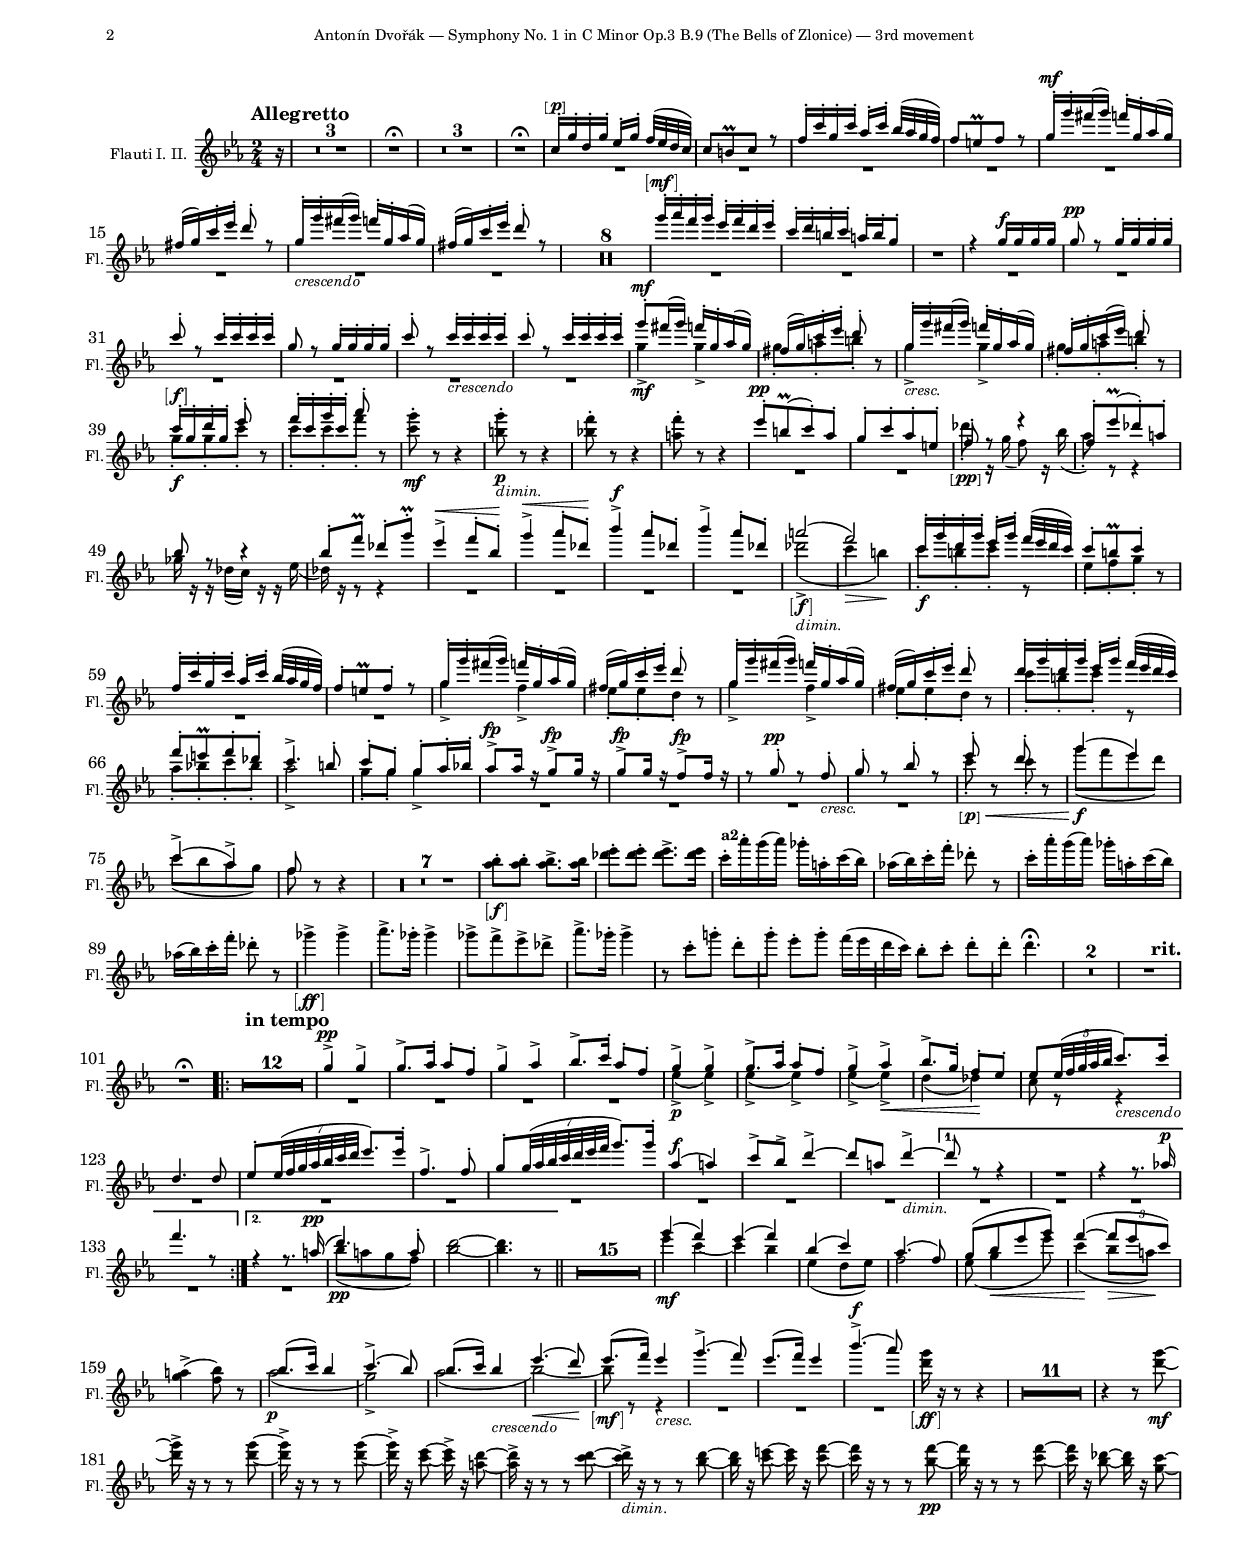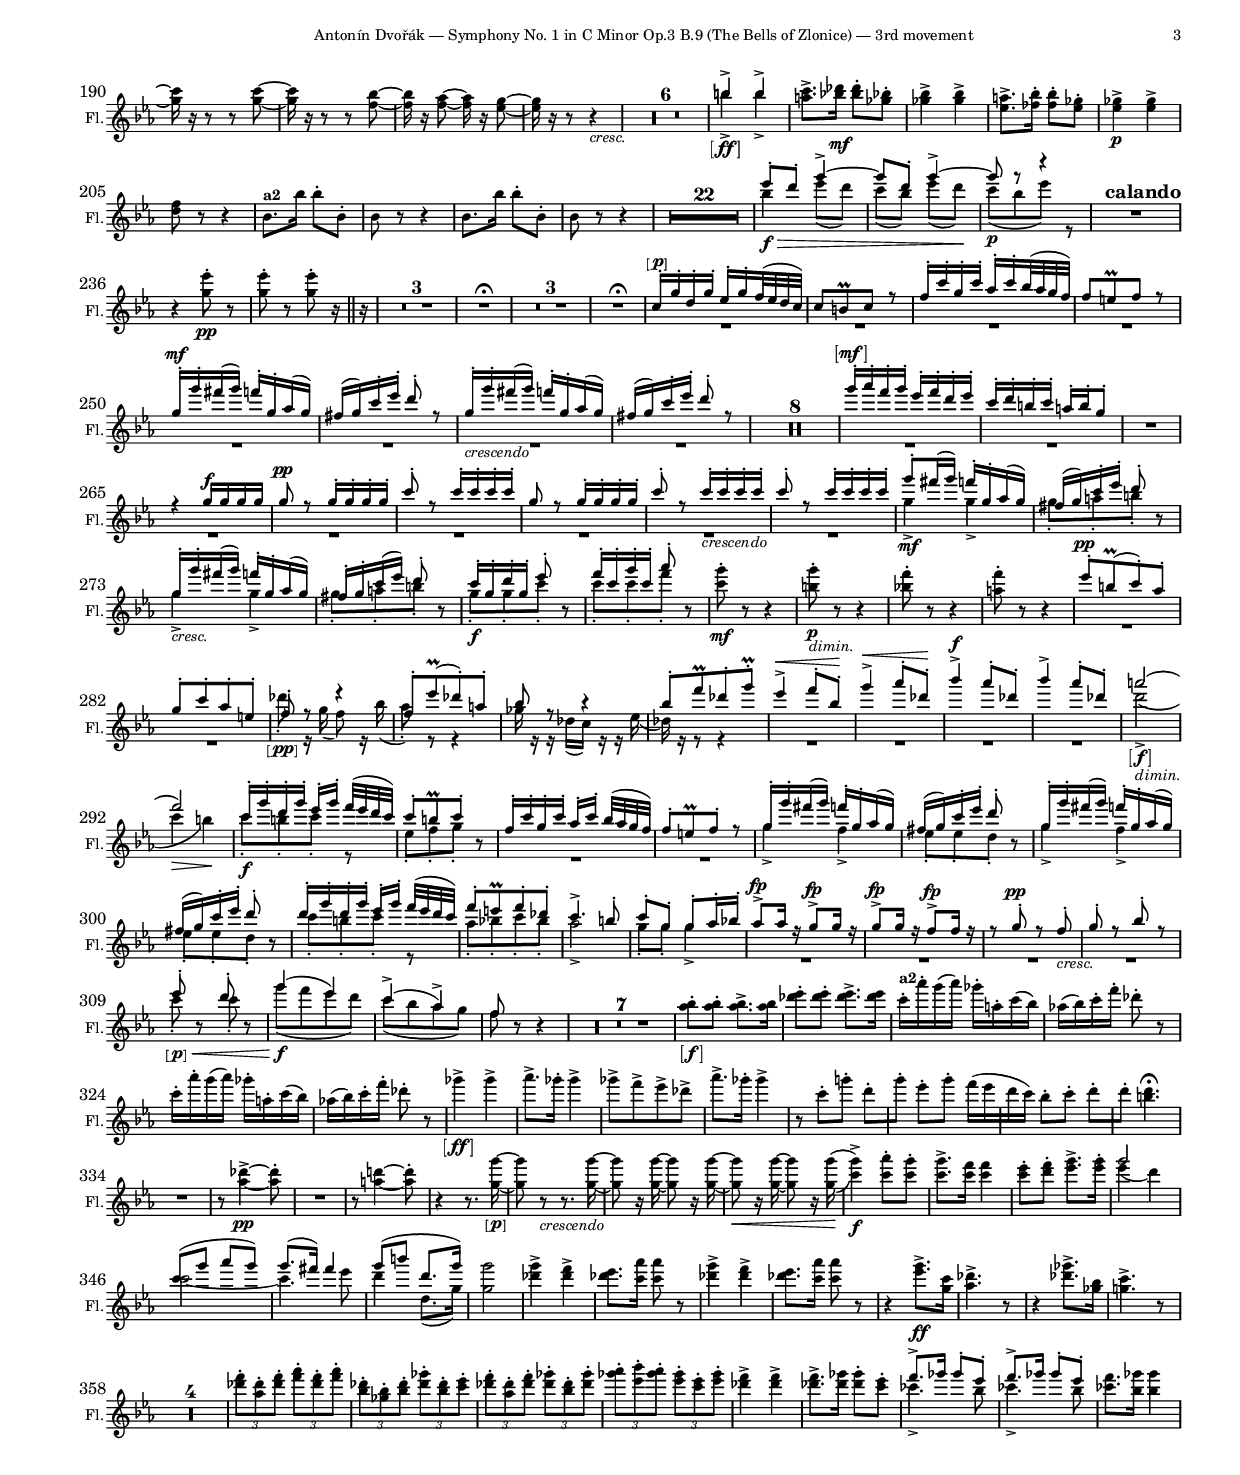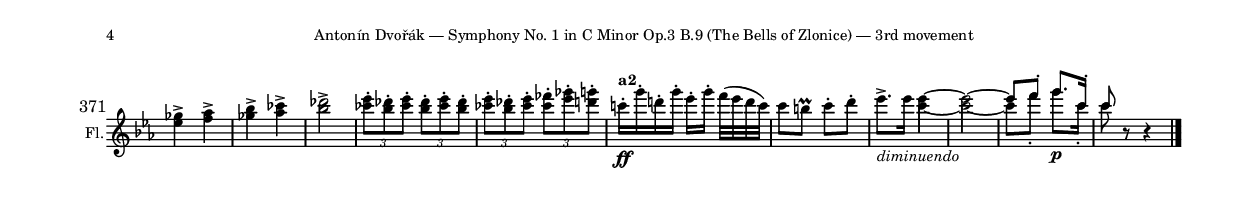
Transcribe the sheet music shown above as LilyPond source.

%###############################################################################
%#                                 H E A D E R                                 #
%###############################################################################
%
%  Composer           : Antonín Dvořák(1841 - 1904)
%  work               : Symphony No. 1 in C Minor Op.3 B.9 (The Bells of
%                       Zlonice)
%  Source             : Souborné vydání díla, series 3, vol.1. Prague SHV,
%                       1961. Plate H 3225. 
%  Type of score      : Score conductor mvt III
%  Typesetter         : Sébastien MANEN
%  date of initiation : Monday 19 August 2024, 16:45
%
%###############################################################################
%#                          I N C L U D E   F I L E S                          #
%###############################################################################
\version "2.24.3"
\include "./00-Common/DvorakSymph1_Header.ily"
%  work        : Symphony No. 1 in C Minor Op.3 B.9 (The Bells of Zlonice)
%  typesetter  : Sébastien MANEN
%  date        : Monday 19 August 2024, 16:45
%###############################################################################
%#                          P A P E R   S E C T I O N                          #
%###############################################################################
\paper {
	ragged-last-bottom = ##t
	ragged-bottom = ##t
	left-margin = 18 \mm
%	indent = 0
%	annotate-spacing = ##t
%	max-systems-per-page = 1
%	first-page-number = 0
%	slashSeparator = \markup {
%		\center-align \hspace #-6
%		\vcenter \combine
%		\beam #3.3 #0.5 #0.54
%		\raise #1.24 \beam #3.3 #0.5 #0.54
%	}
%	system-separator-markup = \slashSeparator
	bookTitleMarkup = \markup {
		\column {
			\vspace #15
			\fill-line {
				\fromproperty #'header:composer
			}
			\vspace #10
			\fill-line {
				\fromproperty #'header:title
			}
			\vspace #10
			\fill-line {
				\fromproperty #'header:subtitle
			}
		}
	}
	oddHeaderMarkup = \markup {
		\unless \on-first-page \fill-line {
			\null
			\center-column {
				\fromproperty #'header:subsubtitle
				\fromproperty #'header:instrument
				\vspace #1
			}
			\fromproperty #'page:page-number-string
		}
	}
	evenHeaderMarkup = \markup {
		\unless \on-first-page \fill-line {
			\fromproperty #'page:page-number-string
			\center-column {
				\fromproperty #'header:subsubtitle
				\fromproperty #'header:instrument
				\vspace #1
			}
			\null
		}
	}
	oddFooterMarkup = \markup {
		\column {
			\fill-line {
				\if \on-page #1 \fromproperty #'header:copyright
			}
		}
	}
}

%  work        : Symphony No. 1 in C Minor Op.3 B.9 (The Bells of Zlonice)
%  typesetter  : Sébastien MANEN
%  date        : Monday 19 August 2024, 16:45
%###############################################################################
%#                 T I M E   A N D   T E M P O   S E C T I O N                 #
%###############################################################################
timeMvtI = {
	\time 2/2
%	\tempo "Maestoso"
}
timeMvtII = {
	\time 2/4
	\set Timing.baseMoment = #(ly:make-moment 1/4)
	\set Timing.beatStructure = 1,1
	\set Timing.beamExceptions = \beamExceptions {
		32[ 32 32 32] 32[ 32 32 32] 32[ 32 32 32] 32[ 32 32 32] |
		8[ 16 16] 8[ 8] |
		16[ 16 16 32 32] 8.[ 32 32] |
		4 32[ 32 32 32 8] |
		8[ 8] 8[ 16. 64]
	}
}
timeMvtIII = {
	\time 2/4
	\set Timing.baseMoment = #(ly:make-moment 1/4)
	\set Timing.beatStructure = 1,1
	\set Timing.beamExceptions = \beamExceptions {
		8[ 8 8 8] |
		16[ 16 16 16] 16[ 16 16 16] |
		\tuplet 3/2 4 {8[ 8 8] 8[ 8 8]}
	}
}
timeMvtIV = {
	\time 2/4
%	\tempo "Allegro animato"
}

%  work        : Symphony No. 1 in C Minor Op.3 B.9 (The Bells of Zlonice)
%  typesetter  : Sébastien MANEN
%  date        : Monday 19 August 2024, 16:45
%###############################################################################
%#                         L A Y O U T   S E C T I O N                         #
%###############################################################################
#(set-global-staff-size 13) % 13
\layout {
	#(layout-set-staff-size 13) % 13
%	\set Score.alternativeNumberingStyle = #'numbers
	\set Score.rehearsalMarkFormatter = #format-mark-alphabet
	\set Staff.soloText = #"I"
	\set Staff.soloIIText = #"II"
	\set Staff.aDueText = #"a2"
	\compressEmptyMeasures
	\context {
		\Score
		\override MetronomeMark.font-size = #2
%		\override RehearsalMark.font-size = #8 % 8
%		\override RehearsalMark.extra-spacing-width = #'(-0.2 . 0.2)
%		\override RehearsalMark.extra-spacing-width = #'(-0.7 . 0.7)
%		\override RehearsalMark.outside-staff-priority = ##f
		\override BarNumber.font-size = #1 % 3
	}
	\context {
		\StaffGroup
		\override SystemStartBracket.collapse-height = #4
	}
	\context {
		\Staff
		\RemoveEmptyStaves
%		\RemoveAllEmptyStaves
		\consists #Measure_counter_engraver
		\override StaffEllipsis.break-visibility = ##(#f #f #f)
	}
	\context {
		\RhythmicStaff
		\RemoveAllEmptyStaves
	}
	\context {
		\Voice
		\override TupletBracket.bracket-visibility = ##f
		\override Hairpin.to-barline = ##f
		\override TupletNumber.avoid-slur = #'ignore
		\override TrillSpanner.bound-details.right.padding = #1  % 1.8
		\override TrillSpanner.bound-details.right.end-on-accidental = ##f
		\override TrillSpanner.bound-details.right.adjust-on-neighbor = ##f
		\override TrillSpanner.to-barline = ##f
		\override Hairpin.height = #0.55
		\override DynamicTextSpanner.font-size = #1
%		\override DynamicText.font-size = #1
%		\override TextScript.font-size = #1
	}
}
layoutHorn = {
	\set Staff.soloText = #"III"
	\set Staff.soloIIText = #"IV"
	\set Staff.aDueText = #"a2"
}
layoutPosaune = {
	\set Staff.soloText = #"III"
	\set Staff.soloIIText = #"Tuba"
	\set Staff.aDueText = #"a2"
}

%  work        : Symphony No. 1 in C Minor Op.3 B.9 (The Bells of Zlonice)
%  typesetter  : Sébastien MANEN
%  date        : Monday 19 August 2024, 16:45
%###############################################################################
%#                     S T A F F   N A M E   :   M V T   I                     #
%###############################################################################
nameStaffIMvtI = {
	\set Staff.instrumentName = "Flauti I. II."
	\set Staff.shortInstrumentName = "Fl."
	\set Staff.midiInstrument = #""
}
nameStaffIIMvtI = {
	\set Staff.instrumentName = "Oboi I. II."
	\set Staff.shortInstrumentName = "Ob."
	\set Staff.midiInstrument = #""
}
nameStaffIIIMvtI = {
	\set Staff.instrumentName = "Corno Inglese"
	\set Staff.shortInstrumentName = "Cor. Ing."
	\set Staff.midiInstrument = #""
}
nameStaffIVMvtI = {
	\set Staff.instrumentName = \markup {
		\center-column {
			\lower #1 "Clarinetti" "I. II. In B"
		}
	}
	\set Staff.shortInstrumentName = "Cl. in B"
	\set Staff.midiInstrument = #""
}
nameStaffVMvtI = {
	\set Staff.instrumentName = "FagottI I. II."
	\set Staff.shortInstrumentName = "Fag."
	\set Staff.midiInstrument = #""
}
nameStaffVIMvtI = {
	\set Staff.instrumentName = "I. II. In F"
	\set Staff.shortInstrumentName = \markup {
		\line {
			\hspace #5 \lower #1.5 "in F"
			\center-column {
				"I." "II."
			}
		}
	}
	\set Staff.midiInstrument = #""
}
nameStaffVIIMvtI = {
	\set Staff.instrumentName = "III. IV. in Es"
	\set Staff.shortInstrumentName = \markup {
		\line {
			\hspace #5 \lower #1.5 "in Es"
			\center-column {
				"III" "IV"
			}
		}
	}
	\set Staff.midiInstrument = #""
}
nameStaffVIIIMvtI = {
	\set Staff.instrumentName = \markup {
		\center-column {
			\lower #1 "Trombe" "I. II. In Es"
		}
	}
	\set Staff.shortInstrumentName = "Tr. in Es"
	\set Staff.midiInstrument = #""
}
nameStaffIXMvtI = {
	\set Staff.instrumentName = \markup {
		\center-column {
			\lower #1 "I." "II."
		}
	}
	\set Staff.shortInstrumentName = \markup {
		\center-column {
			\lower #1 "I." "II."
		}
	}
	\set Staff.midiInstrument = #""
}
nameStaffXMvtI = {
	\set Staff.instrumentName = "III."
	\set Staff.shortInstrumentName = "III."
	\set Staff.midiInstrument = #""
}
nameStaffXIMvtI = {
	\set Staff.instrumentName = \markup {
		\center-column {
			\lower #1 "Timpani" "in C G Es"
		}
	}
	\set Staff.shortInstrumentName = "Timp."
	\set Staff.midiInstrument = #""
}
nameStaffXIIMvtI = {
	\set Staff.instrumentName = "I."
	\set Staff.shortInstrumentName = "I."
	\set Staff.midiInstrument = #""
}
nameStaffXIIIMvtI = {
	\set Staff.instrumentName = "II."
	\set Staff.shortInstrumentName = "II."
	\set Staff.midiInstrument = #""
}
nameStaffXIVMvtI = {
	\set Staff.instrumentName = "Viola"
	\set Staff.shortInstrumentName = "Vla."
	\set Staff.midiInstrument = #""
}
nameStaffXVMvtI = {
	\set Staff.instrumentName = "Violoncelli"
	\set Staff.shortInstrumentName = "Vlc."
	\set Staff.midiInstrument = #""
}
nameStaffXVIMvtI = {
	\set Staff.instrumentName = "Contrabassi"
	\set Staff.shortInstrumentName = "Cb."
	\set Staff.midiInstrument = #""
}
%###############################################################################
%#                    S T A F F   N A M E   :   M V T   I I                    #
%###############################################################################
nameStaffIMvtII = {
	\set Staff.instrumentName = "Flauti I. II."
	\set Staff.shortInstrumentName = "Fl."
	\set Staff.midiInstrument = #""
}
nameStaffIIMvtII = {
	\set Staff.instrumentName = "Oboi I. II."
	\set Staff.shortInstrumentName = "Ob."
	\set Staff.midiInstrument = #""
}
nameStaffIIIMvtII = {
	\set Staff.instrumentName = \markup {
		\center-column {
			\lower #1 "Clarinetti" "I. II. In B"
		}
	}
	\set Staff.shortInstrumentName = "Cl. in B"
	\set Staff.midiInstrument = #""
}
nameStaffIVMvtII = {
	\set Staff.instrumentName = "FagottI I. II."
	\set Staff.shortInstrumentName = "Fag."
	\set Staff.midiInstrument = #""
}
nameStaffVMvtII = {
	\set Staff.instrumentName = "Corni I. II. in Es"
	\set Staff.shortInstrumentName = \markup {
		\line {
			\hspace #5 \lower #1.5 "in Es"
			\center-column {
				"I." "II."
			}
		}
	}
	\set Staff.midiInstrument = #""
}
nameStaffVIMvtII = {
	\set Staff.instrumentName = \markup {
		\center-column {
			\lower #1 "Trombe" "I. II. In Es"
		}
	}
	\set Staff.shortInstrumentName = "Tr. In Es"
	\set Staff.midiInstrument = #""
}
nameStaffVIIMvtII = {
	\set Staff.instrumentName = \markup {
		\center-column {
			\lower #1 "Timpani" "in Es C G"
		}
	}
	\set Staff.shortInstrumentName = "Timp."
	\set Staff.midiInstrument = #""
}
nameStaffVIIIMvtII = {
	\set Staff.instrumentName = "I."
	\set Staff.shortInstrumentName = "I."
	\set Staff.midiInstrument = #""
}
nameStaffIXMvtII = {
	\set Staff.instrumentName = "II."
	\set Staff.shortInstrumentName = "II."
	\set Staff.midiInstrument = #""
}
nameStaffXMvtII = {
	\set Staff.instrumentName = "Viola"
	\set Staff.shortInstrumentName = "Vla."
	\set Staff.midiInstrument = #""
}
nameStaffXIMvtII = {
	\set Staff.instrumentName = "Violoncelli"
	\set Staff.shortInstrumentName = "Vlc."
	\set Staff.midiInstrument = #""
}
nameStaffXIIMvtII = {
	\set Staff.instrumentName = "Contrabassi"
	\set Staff.shortInstrumentName = "Cb."
	\set Staff.midiInstrument = #""
}
%###############################################################################
%#                   S T A F F   N A M E   :   M V T   I I I                   #
%###############################################################################
nameStaffIMvtIII = {
	\set Staff.instrumentName = "Flauti I. II."
	\set Staff.shortInstrumentName = "Fl."
	\set Staff.midiInstrument = #""
}
nameStaffIIMvtIII = {
	\set Staff.instrumentName = "Oboi I. II."
	\set Staff.shortInstrumentName = "Ob."
	\set Staff.midiInstrument = #""
}
nameStaffIIIMvtIII = {
	\set Staff.instrumentName = \markup {
		\center-column {
			\lower #1 "Clarinetti" "I. II. In B"
		}
	}
	\set Staff.shortInstrumentName = "Cl. in B"
	\set Staff.midiInstrument = #""
}
nameStaffIVMvtIII = {
	\set Staff.instrumentName = "FagottI I. II."
	\set Staff.shortInstrumentName = "Fag."
	\set Staff.midiInstrument = #""
}
nameStaffVMvtIII = {
	\set Staff.instrumentName = "Corni I. II. in Es"
	\set Staff.shortInstrumentName = \markup {
		\line {
			\hspace #5 \lower #1.5 "in Es"
			\center-column {
				"I." "II."
			}
		}
	}
	\set Staff.midiInstrument = #""
}
nameStaffVIMvtIII = {
	\set Staff.instrumentName = \markup {
		\center-column {
			\lower #1 "Trombe" "I. II. In Es"
		}
	}
	\set Staff.shortInstrumentName = "Tr. In Es"
	\set Staff.midiInstrument = #""
}
nameStaffVIIMvtIII = {
	\set Staff.instrumentName = \markup {
		\center-column {
			\lower #1 "I." "II."
		}
	}
	\set Staff.shortInstrumentName = \markup {
		\center-column {
			\lower #1 "I." "II."
		}
	}
	\set Staff.midiInstrument = #""
}
nameStaffVIIIMvtIII = {
	\set Staff.instrumentName = "III."
	\set Staff.shortInstrumentName = "III."
	\set Staff.midiInstrument = #""
}
nameStaffIXMvtIII = {
	\set Staff.instrumentName = \markup {
		\center-column {
			\lower #1 "Timpani" "in G B C"
		}
	}
	\set Staff.shortInstrumentName = "Timp."
	\set Staff.midiInstrument = #""
}
nameStaffXMvtIII = {
	\set Staff.instrumentName = "I."
	\set Staff.shortInstrumentName = "I."
	\set Staff.midiInstrument = #""
}
nameStaffXIMvtIII = {
	\set Staff.instrumentName = "II."
	\set Staff.shortInstrumentName = "II."
	\set Staff.midiInstrument = #""
}
nameStaffXIIMvtIII = {
	\set Staff.instrumentName = "Viola"
	\set Staff.shortInstrumentName = "Vla."
	\set Staff.midiInstrument = #""
}
nameStaffXIIIMvtIII = {
	\set Staff.instrumentName = "Violoncelli"
	\set Staff.shortInstrumentName = "Vlc."
	\set Staff.midiInstrument = #""
}
nameStaffXIVMvtIII = {
	\set Staff.instrumentName = "Contrabassi"
	\set Staff.shortInstrumentName = "Cb."
	\set Staff.midiInstrument = #""
}
%###############################################################################
%#                    S T A F F   N A M E   :   M V T   I V                    #
%###############################################################################
nameStaffIMvtIV = {
	\set Staff.instrumentName = "Piccolo"
	\set Staff.shortInstrumentName = "Picc."
	\set Staff.midiInstrument = #""
}
nameStaffIIMvtIV = {
	\set Staff.instrumentName = \markup {
		\center-column {
			\lower #1 "I." "II."
		}
	}
	\set Staff.shortInstrumentName = "Fl."
	\set Staff.midiInstrument = #""
}
nameStaffIIIMvtIV = {
	\set Staff.instrumentName = "Oboi I. II."
	\set Staff.shortInstrumentName = "Ob."
	\set Staff.midiInstrument = #""
}
nameStaffIVMvtIV = {
	\set Staff.instrumentName = \markup {
		\center-column {
			\lower #1 "Clarinetti" "I. II. In B"
		}
	}
	\set Staff.shortInstrumentName = "Cl. in B"
	\set Staff.midiInstrument = #""
}
nameStaffVMvtIV = {
	\set Staff.instrumentName = "FagottI I. II."
	\set Staff.shortInstrumentName = "Fag."
	\set Staff.midiInstrument = #""
}
nameStaffVIMvtIV = {
	\set Staff.instrumentName = "Corni I. II. in C"
	\set Staff.shortInstrumentName = \markup {
		\line {
			\hspace #5 \lower #1.5 "in C"
			\center-column {
				"I." "II."
			}
		}
	}
	\set Staff.midiInstrument = #""
}
nameStaffVIIMvtIV = {
	\set Staff.instrumentName = \markup {
		\center-column {
			\lower #1 "Trombe" "I. II. In C"
		}
	}
	\set Staff.shortInstrumentName = "Tr. In C"
	\set Staff.midiInstrument = #""
}
nameStaffVIIIMvtIV = {
	\set Staff.instrumentName = \markup {
		\center-column {
			\lower #1 "I." "II."
		}
	}
	\set Staff.shortInstrumentName = \markup {
		\center-column {
			\lower #1 "I." "II."
		}
	}
	\set Staff.midiInstrument = #""
}
nameStaffIXMvtIV = {
	\set Staff.instrumentName = "III."
	\set Staff.shortInstrumentName = "III."
	\set Staff.midiInstrument = #""
}
nameStaffXMvtIV = {
	\set Staff.instrumentName = \markup {
		\center-column {
			\lower #1 "Timpani" "in C H G"
		}
	}
	\set Staff.shortInstrumentName = "Timp."
	\set Staff.midiInstrument = #""
}
nameStaffXIMvtIV = {
	\set Staff.instrumentName = "I."
	\set Staff.shortInstrumentName = "I."
	\set Staff.midiInstrument = #""
}
nameStaffXIIMvtIV = {
	\set Staff.instrumentName = "II."
	\set Staff.shortInstrumentName = "II."
	\set Staff.midiInstrument = #""
}
nameStaffXIIIMvtIV = {
	\set Staff.instrumentName = "Viola"
	\set Staff.shortInstrumentName = "Vla."
	\set Staff.midiInstrument = #""
}
nameStaffXIVMvtIV = {
	\set Staff.instrumentName = "Violoncelli"
	\set Staff.shortInstrumentName = "Vlc."
	\set Staff.midiInstrument = #""
}
nameStaffXVMvtIV = {
	\set Staff.instrumentName = "Contrabassi"
	\set Staff.shortInstrumentName = "Cb."
	\set Staff.midiInstrument = #""
}

%  work        : Symphony No. 1 in C Minor Op.3 B.9 (The Bells of Zlonice)
%  typesetter  : Sébastien MANEN
%  date        : Monday 19 August 2024, 16:45
%###############################################################################
%#               G R A N D   S T A F F   N A M E   :   M V T   I               #
%###############################################################################
nameGrandStaffIMvtI = {
	\set Staff.instrumentName = "Corni"
	\set Staff.shortInstrumentName = "Cor."
	\set Staff.midiInstrument = #""
}
nameGrandStaffIIMvtI = {
	\set Staff.instrumentName = "Tromboni"
	\set Staff.shortInstrumentName = "Tb."
	\set Staff.midiInstrument = #""
}
nameGrandStaffIIIMvtI = {
	\set Staff.instrumentName = "Violini"
	\set Staff.shortInstrumentName = "Vln."
	\set Staff.midiInstrument = #""
}
%###############################################################################
%#              G R A N D   S T A F F   N A M E   :   M V T   I I              #
%###############################################################################
nameGrandStaffIMvtII = {
	\set Staff.instrumentName = "Violini"
	\set Staff.shortInstrumentName = "Vln."
	\set Staff.midiInstrument = #""
}
%###############################################################################
%#             G R A N D   S T A F F   N A M E   :   M V T   I I I             #
%###############################################################################
nameGrandStaffIMvtIII = {
	\set Staff.instrumentName = "Tromboni"
	\set Staff.shortInstrumentName = "Tb."
	\set Staff.midiInstrument = #""
}
nameGrandStaffIIMvtIII = {
	\set Staff.instrumentName = "Violini"
	\set Staff.shortInstrumentName = "Vln."
	\set Staff.midiInstrument = #""
}
%###############################################################################
%#              G R A N D   S T A F F   N A M E   :   M V T   I V              #
%###############################################################################
nameGrandStaffIMvtIV = {
	\set Staff.instrumentName = "Tromboni"
	\set Staff.shortInstrumentName = "Tb."
	\set Staff.midiInstrument = #""
}
nameGrandStaffIIMvtIV = {
	\set Staff.instrumentName = "Violini"
	\set Staff.shortInstrumentName = "Vln."
	\set Staff.midiInstrument = #""
}

%  work        : Symphony No. 1 in C Minor Op.3 B.9 (The Bells of Zlonice)
%  typesetter  : Sébastien MANEN
%  date        : Monday 19 August 2024, 16:45
%###############################################################################
%#                       T E M P I   C O N D U C T O R S                       #
%###############################################################################
tempiMvtI = {
	\tempo "Maestoso"
	s1*8
	% bar 9
	\tempo "Allegro"
	s2.*242
	% bar 251
	\tempo "tranquillo"
	s2.*129 s2
	% bar 380.66
	\tempo "ritard."
	s4 s2.
	% bar 382
	\tempo "a tempo"
}
tempiMvtII = {
	\tempo "Adagio di molto"
	s2*158
	\tempo "stringendo"
}
tempiMvtIII = {
	\tempo "Allegretto"
	s16*1 s2*98 s4
	% bar 100.5
	\tempo "rit."
	s4 s2
	% bar 102
	\tempo "in tempo"
	s2*133
	% bar 235
	\tempo "calando"
}
tempiMvtIV = {
	\tempo "Allegro animato"
}
%###############################################################################
%#                            T E M P I   P A R T S                            #
%###############################################################################
tempiPartMvtI = {
	\tempo "Maestoso"
}
tempiPartMvtII = {
	\tempo "Adagio di molto"
}
tempiPartMvtIII = {
	\tempo "Allegretto"
}
tempiPartMvtIV = {
	\tempo "Allegro animato"
}

%  work        : Symphony No. 1 in C Minor Op.3 B.9 (The Bells of Zlonice)
%  typesetter  : Sébastien MANEN
%  date        : Monday 19 August 2024, 16:45
%###############################################################################
%#                      S H O R T C U T S   S E C T I O N                      #
%###############################################################################
pococrescendo = \markup {\italic {poco crescendo}}
crescmarkup = \markup {\italic {cresc.}}
legato = \markup {\italic {legato}}
crescendo = \markup {\italic {crescendo}}
diminuendo = \markup {\italic {diminuendo}}
pocoapococrescendo = \markup {\italic {poco a poco crescendo}}
dimmarkup = \markup {\italic {dim.}}
dimin = \markup {\italic {dimin.}}
dolce = \markup {\italic {dolce}}
marcato = \markup {\italic {marcato}}
fdiminuendo = \markup {\dynamic f \italic {diminuendo}}
ppsempre = \markup {\dynamic pp \italic {sempre}}
staccato = \markup {\italic {staccato}}
stacc = \markup {\italic {stacc.}}
aII = \markup {\bold a2}
fzcresc = \markup {\dynamic fz \italic {cresc.}}
energico = \markup {\italic {energico}}
semprepp = \markup {\italic {sempre} \dynamic pp}
soli = \markup {Soli}
pcresc = \markup {\dynamic p \italic {cresc.}}
flegato = \markup {\dynamic f \italic {legato}}
solo = \markup {Solo}
pocoapococrescendo = \markup {\italic {"poco a poco crescendo"}}
ppdolce = \markup {\dynamic pp \italic {dolce}}
fmarcato = \markup {\dynamic f \italic {marcato}}
pdolce = \markup {\dynamic p \italic {dolce}}
pizz = \markup {\italic {pizz.}}
arco = \markup {\italic {arco}}
spiccato = \markup {\italic {spiccato}}
sulg = \markup {sul G}
ppstacc = \markup {\dynamic pp \italic {stacc.}}
pdim = \markup {\dynamic p \italic {dim.}}
pocoapococresc = \markup {\italic {poco a poco cresc.}}
div = \markup {div.}
marc = \markup {\italic {marc.}}
sempre = \markup {\italic {sempre}}
flegatosempre = \markup {\dynamic f \italic {legato sempre}}
pococresc = \markup {\italic {poco cresc.}}
sole = \markup {Sole}
sulg = \markup {sul G}
velmijemnedelicatissimo = \markup {\italic {velmi jemně [delicatissimo]}}
espressivo = \markup {\italic {espressivo}}
divisi = \markup {divisi}
pizzsempre = \markup {\italic {pizz. sempre}}
ppcresc = \markup {\dynamic pp \italic {cresc.}}


plegato = #(make-dynamic-script (markup #:dynamic "p" #:normal-text #:italic "legato"))
ppcrescendo = #(make-dynamic-script (markup #:dynamic "pp" #:normal-text #:italic "crescendo"))

inc = \markup {in C}
ines = \markup {[in Es]}

brack = #(define-event-function 
	(dyn) (ly:event?)
	(make-dynamic-script
	#{ 
		\markup {
			\bracket \with-true-dimensions #(ly:music-property dyn 'text)
		}
	#}
	)
)
omitBeam = \once \omit Beam

#(define-markup-command (bracketMarkup layout props text) (markup?)
	(interpret-markup layout props
		#{
			\markup \concat { 
				\italic "[" #text \italic "]"
			}
		#}
	)
)
brackM = -\markup \bracketMarkup \etc

noteShift = #(define-music-function
	(shift)
	(number?)
	#{
		\once \override NoteColumn.force-hshift = #shift
	#}
)

dotsPosition = \once \override Dots.staff-position = \etc

mmrPos = #(define-music-function
	(position)
	(number?)
	#{
		\once \override MultiMeasureRest.staff-position = #(- position 2)
	#}
)

omitFlag = \once \omit Flag

beamOffset = #(define-music-function
	(position)
	(pair?)
	#{
		\once \offset positions #position Beam
	#}
)

omitDots = \once \omit Dots

setBarNumber = \set Score.currentBarNumber = \etc

%aIIXoffset = #(define-music-function
%	(offset)
%	(number?)
%	#{
%		\once \override CombineTextScript.X-offset = #offset
%	#}
%)

%aIIOmit = \once \omit Voice.CombineTextScript

%aIIExtraOffset = #(define-music-function
%	(extraoffset)
%	(pair?)
%	#{
%		\once \override CombineTextScript.extra-offset = #extraoffset
%	#}
%)

%arpeggioPadding = #(define-music-function
%	(padding)
%	(number?)
%	#{
%		\once \override Voice.Arpeggio.padding = #padding
%	#}
%)

%beamGap = #(define-music-function
%	(gap)
%	(number?)
%	#{
%		\once \override Beam.auto-knee-gap = #gap
%	#}
%)


%beamLeftTwoRightOne = {
%	\set stemLeftBeamCount = #2
%	\set stemRightBeamCount = #1
%}

%beamLeftOneRightTwo = {
%	\set stemLeftBeamCount = #1
%	\set stemRightBeamCount = #2
%}

%setBeamTriple = { 
%	\set subdivideBeams = ##t
%	\set baseMoment = #(ly:make-moment 1/8)
%	\set beatStructure = 2,2,2
%}

%crescText = #(define-music-function
%	(cresctext)
%	(markup?)
%	#{
%		\once \set crescendoText = \markup {\italic { #cresctext } }
%		\once \set crescendoSpanner = #'text
%	#}
%)
%dimText = #(define-music-function
%	(cresctext)
%	(markup?)
%	#{
%		\once \set decrescendoText = \markup {\italic { #cresctext } }
%		\once \set decrescendoSpanner = #'text
%	#}
%)


%dynSpanYoffset = #(define-music-function
%	(offset)
%	(number?)
%	#{
%		\once \override DynamicTextSpanner.bound-details.right.Y = #offset
%	#}
%)

%dynEO = #(define-music-function
%	(offset)
%	(pair?)
%	#{
%		\once \override DynamicText.extra-offset = #offset
%		\once \override DynamicText.whiteout = ##t
%		\once \override DynamicText.whiteout-style = #'outline
%	#}
%)

%hairpinShorten = #(define-music-function
%	(shortLength)
%	(pair?)
%	#{
%		\once \override Hairpin.shorten-pair = #shortLength
%	#}
%)

%hairpinEO = #(define-music-function
%	(offset)
%	(pair?)
%	#{
%		\once \override Hairpin.extra-offset = #offset
%		\once \override Hairpin.whiteout = ##t
%		\once \override Hairpin.whiteout-style = #'outline
%	#}
%)

%InCueContext = {
%	\override Beam.beam-thickness = #0.30 % 0.30
%	\override StemTremolo.beam-thickness = #0.35 % 0.30
%	\override Beam.length-fraction = #0.67 % 0.8
%	\override Stem.length-fraction = #0.8 % 0.8
%%	\override Stem.length = #7
%%	\override Beam.length = #7
%	\set fontSize = #-3 %-3
%}

%OutCueContext = {
%	\revert Beam.beam-thickness
%	\revert StemTremolo.beam-thickness
%	\revert Beam.length-fraction
%	\revert Stem.length-fraction
%%	\override Stem.length = #7
%%	\override Beam.length = #7
%	\unset fontSize
%}

%markEO = #(define-music-function
%	(offset)
%	(pair?)
%	#{
%		\once \override TextScript.layer = #3
%		\once \override TextScript.extra-offset = #offset
%		\once \override TextScript.whiteout = ##t
%		\once \override TextScript.whiteout-style = #'outline
%	#}
%)

%markWhiteout = {
%	\once \override Score.RehearsalMark.layer = #3
%	\once \override Score.RehearsalMark.whiteout = #0.75
%	\once \override Score.RehearsalMark.whiteout-style = #'outline
%}

%mmrnDown = {
%	\once \override MultiMeasureRestNumber.direction = #-1 
%}

%mmrLength = #(define-music-function
%	(length)
%	(number?)
%	#{
%		\once \override MultiMeasureRest.space-increment = #length
%	#}
%)

%mmrMinLength = #(define-music-function
%	(length)
%	(number?)
%	#{
%		\once \override MultiMeasureRest.minimum-length = #length
%	#}
%)

%mmrCondens = \once \override MultiMeasureRest.springs-and-rods = #ly:spanner::set-spacing-rods 

%omitMMRN = \omit MultiMeasureRestNumber


%mmrEO = #(define-music-function
%	(offset)
%	(pair?)
%	#{
%		\once \override MultiMeasureRest.extra-offset = #offset
%	#}
%)


%markXoffset = #(define-music-function
%	(offset)
%	(number?)
%	#{
%		\once \override Score.RehearsalMark.self-alignment-X = #(- offset)
%	#}
%)

%markYoffset = #(define-music-function
%	(offset)
%	(number?)
%	#{
%		\once \override Score.RehearsalMark.Y-offset = #offset
%	#}
%)

%no = {
%	\undo \omit MultiMeasureRestNumber
%}


%ni = {
%	\omit MultiMeasureRestNumber
%}

%ottavaShorten = #(define-music-function
%	(value)
%	(pair?)
%	#{
%		\once \override Staff.OttavaBracket.shorten-pair = #value
%	#}
%)

%setSextolet = {
%	\set subdivideBeams = ##t
%	\set baseMoment = #(ly:make-moment 1/8)
%	\set beatStructure = 2,2,2,2
%	\override TupletNumber.Y-offset = #-3
%	\override TupletNumber.avoid-slur = #'ignore
%}
%unsetSextolet = {
%	\set subdivideBeams = ##f
%	\revert TupletNumber.Y-offset
%	\revert TupletNumber.avoid-slur
%}


%stemOffset = #(define-music-function
%	(offset)
%	(number?)
%	#{
%		\once \offset length #offset Stem
%	#}
%)

%textInSlur = {
%	%\once \override TextScript.outside-staff-priority = 0
%	\once \override TextScript.slur-padding = #0
%	\once \override TextScript.avoid-slur = #'around
%}

%textOsp = #(define-music-function
%	(prio)
%	(number?)
%	#{
%		\once \override TextScript.outside-staff-priority = #prio
%	#}
%)

%tempoDown = \once \override Score.MetronomeMark.direction = #-1 

%tempoXoffset = #(define-music-function
%	(offset)
%	(number?)
%	#{
%		\once \override Score.MetronomeMark.X-offset = #offset
%	#}
%)

%tempoExtraOffset = #(define-music-function
%	(offset)
%	(pair?)
%	#{
%		\once \override Score.MetronomeMark.extra-offset = #offset
%	#}
%)
%tempoEO = #(define-music-function
%	(offset)
%	(pair?)
%	#{
%		\once \override Score.MetronomeMark.extra-offset = #offset
%	#}
%)


%tupletOffset = #(define-music-function
%	(offset)
%	(number?)
%	#{
%		\once \override TupletNumber.Y-offset = #offset 
%	#}
%)

%tupletExtraOffset = #(define-music-function
%	(offset)
%	(pair?)
%	#{
%		\once \override TupletNumber.extra-offset = #offset 
%	#}
%)

%tupletAvoidSlur = \once \override TupletNumber.avoid-slur = #'ignore

%omitTupletNumber = \once \omit Voice.TupletNumber


%tremoloPosition = #(define-music-function
%	(position)
%	(number?)
%	#{
%		\once \override StemTremolo.Y-offset = #position
%	#}
%)

%trillSpanPadding = #(define-music-function
%	(padding)
%	(number?)
%	#{
%		\once \override TrillSpanner.bound-details.right.padding = #padding
%	#}
%)

%trillSpanCustom = #(define-music-function
%	(length markup)
%	(number? markup?)
%	% function to create a trill spanner with :
%	%	- specified length
%	%	- specified markup
%	#{
%		\once \override TrillSpanner.minimum-length = #length
%		\once \override TrillSpanner.springs-and-rods = #ly:spanner::set-spacing-rods
%		\once \override Score.TrillSpanner.bound-details.left.text = #markup
%	#}
%)

%trillSpanPadding = #(define-music-function
%	(padding)
%	(number?)
%	% function to create a trill spanner with :
%	%	- specified padding to avoid overlap
%	#{
%		\once \override TrillSpanner.bound-details.right.padding = #padding
%	#}
%)


%naturaltrill = \once \override TrillSpanner.bound-details.left.text = \markup {
%	\concat { 
%		\musicglyph #"scripts.trill" \translate #'(0.5 . 1.05) \tiny \natural 
%	}
%}
%flattrill = \once \override TrillSpanner.bound-details.left.text = \markup {
%	\concat { 
%		\musicglyph #"scripts.trill" \translate #'(0.6 . 0.52) \tiny \flat 
%	}
%}
%sharptrill = \once \override TrillSpanner.bound-details.left.text = \markup {
%	\concat { 
%		\musicglyph #"scripts.trill" \translate #'(0.5 . 1.05) \tiny \sharp  
%	}
%}

%trillflat = \markup { 
%	\general-align #X #CENTER 
%	\concat { 
%		\hspace #2.4 \musicglyph #"scripts.trill" 
%		\translate #'(0.5 . 0.49) \tiny \flat 
%	}
%}



%voltaShorten = #(define-music-function
%	(shortLength)
%	(pair?)
%	#{
%		\once \override Score.VoltaBracket.shorten-pair = #shortLength
%	#}
%)

%whiteoutRehearsalMark = {
%	\override Score.StaffSymbol.layer = #4
%	\override Score.RehearsalMark.layer = #3
%	\once \override Score.RehearsalMark.whiteout = ##t
%	%\once \override Score.RehearsalMark.whiteout-style = #'outline
%}


%whiteoutMarkup = {
%	\once \override Hairpin.layer = #4
%	\once \override TextScript.layer = #3
%	\once \override TextScript.whiteout = ##t
%	\once \override TextScript.whiteout-style = #'outline
%}

%whiteoutDynamic = {
%	\once \override DynamicText.whiteout = ##t
%	\once \override DynamicText.whiteout-style = #'outline
%}

%whiteoutMetronomeMark = {
%	\once \override Score.MetronomeMark.whiteout = ##t
%	\once \override Score.MetronomeMark.whiteout-style = #'outline
%}


%  work        : Symphony No. 1 in C Minor Op.3 B.9 (The Bells of Zlonice)
%  typesetter  : Sébastien MANEN
%  date        : Monday 19 August 2024, 16:45
%###############################################################################
%#                 C O N D U C T O R   S C O R E   F O R M A T                 #
%###############################################################################
formatConductorMvtIII = {
	\override Score.NonMusicalPaperColumn.line-break-permission = ##f
	\override Score.NonMusicalPaperColumn.page-break-permission = ##f
}

%  work        : Symphony No. 1 in C Minor Op.3 B.9 (The Bells of Zlonice)
%  typesetter  : Sébastien MANEN
%  date        : Monday 19 August 2024, 16:45
%###############################################################################
%#                          M U S I C   S E C T I O N                          #
%###############################################################################
musicFlautoIMvtIII = \relative c {
	\clef treble
	\key c \minor
%	\transposition a
% Bars 1 to 5
	\partial 16 r16 \setBarNumber #2
	R2*3
	
	
	R2\fermata
% Bars 6 to 10
	R2*3
	
	
	R2\fermata
	\partCombineApart c''16\brack\p-. g'-. d-. g-. ees-. g-. f32([ ees d c])
% Bars 11 to 15
	c8 b\prall c r
	f16-. c'-. g-. c-. aes-. c-. bes32([ aes g f])
	f8 e\prall f r
	g16\mf-. g'-. fis( g) f-. g,-. aes( g)
	fis( g) c-. ees-. d8-. r
% Bars 16 to 20
	g,16-._\crescendo g'-. fis( g) f-. g,-. aes( g)
	fis( g) c-. ees-. d8-. r \partCombineAutomatic
	R2*8
	
	
% Bars 21 to 25
	
	
	
	
	
% Bars 26 to 30
	\partCombineApart g16\brack\mf-. aes-. f-. g-. ees-. f-. d-. ees-. 
	c-. d-. b-. c-. a-. b-. g8-. \partCombineAutomatic
	R2
	\partCombineApart r4 g16\f g g g
	g8\pp r g16-. g-. g-. g-.
% Bars 31 to 35
	c8-. r c16-. c-. c-. c-.
	g8 r g16-. g-. g-. g-.
	c8-. r c16-._\crescendo c-. c-. c-.
	c8-. r c16-. c-. c-. c-.
	g'8-.\mf fis16( g) f-. g,-. aes( g)
% Bars 36 to 40
	fis( g) c-. ees-. d8-. \once \partCombineAutomatic r
	g,16-._\crescmarkup g'-. fis( g) f-. g,-. aes( g)
	fis-. g-. c( ees) d8-. \once \partCombineAutomatic r 
	c16\brack\f-. g-. d'-. g,-. ees'8-. \once \partCombineAutomatic r
	f16-. c-. g'-. c,-. aes'8-. \partCombineAutomatic r
% Bars 41 to 45
	g8-.\mf r r4
	g8-.\p_\dimin r r4
	f8-. r r4
	f8-. r r4
	\partCombineApart ees8-.\pp b(\prall c-.) aes-.
% Bars 46 to 50
	g-. c-. aes-. e-.
	f-. r r4
	f8-. ees'(\prall des)-. a-.
	bes r r4
	bes8-.[ f']\prall des-. g\prall-.
% Bars 51 to 55
	ees4->\< f8-. bes,-.\!
	g'4->\< aes8-. des,-.\!
	bes'4->\f aes8-. des,-.
	bes'4-> aes8-. des,-.
	a'2_\dimin(
% Bars 56 to 60
	f)
	c16-. g'-. d-. g-. ees-. g-. f32[( ees d c])
	c8-. b\prall c-. \once \partCombineAutomatic r
	f,16-. c'-. g-. c-. aes-. c-. bes32[( aes g f)]
	f8-. e\prall f-. r
% Bars 61 to 65
	g16-. g'-. fis( g) f-. g,-. aes( g)
	fis( g) c-. ees-. d8-. \once \partCombineAutomatic r
	g,16-. g'-. fis( g) f-. g,-. aes( g)
	fis( g) c-. ees-. d8-. \once \partCombineAutomatic r
	d16-. g-. d-. g-. ees-. g-. f32[( ees d c])
% Bars 66 to 70
	f8-. e\prall f-. des-.
	c4.-> b8-.
	c8-. g-. g-. aes16-. bes!-.
	aes8->\fp aes16 r g8->\fp g16 r
	g8->\fp g16 r f8->\fp f16 r
% Bars 71 to 75
	r8 g-.\pp r f_\crescmarkup-.
	g-. r bes-. r
	ees-. \once \partCombineAutomatic r d-. \once \partCombineAutomatic r
	g4( ees)
	c->( aes->)
% Bars 76 to 80
	f8 \partCombineAutomatic r r4
	R2*7
	
	
	
% Bars 81 to 85
	
	
	
	\partCombineChords bes8-.\brack\f bes-. bes8.-> bes16
	ees8-. ees-. ees8.-> ees16
% Bars 86 to 90
	\partCombineUnisono c16-. aes'-. g( aes) ges-. a,-. c( bes)
	aes!( bes) c-. f-. des8-. r
	c16-. aes'-. g( aes) ges-. a,-. c( bes)
	aes!( bes) c-. f-. des8-. r
	ges4->\brack\ff ges->
% Bars 91 to 95
	aes8.-> ges16-. ges4->
	ges8-> f-> ees-> des->
	aes'8.-> ges16-. ges4->
	r8 c,-.[ g'!]-. d-.[
	g-.] ees[-. g-.] f16[( ees
% Bars 96 to 100
	d c]) bes8-.[ c-.] d[-.
	d-.] d4.\fermata \partCombineAutomatic   % signo
	R2*3
	
	
% Bars 101 to 105
	R2\fermata
	\repeat volta 2 {
		R2*12
% Bars 106 to 110
	
% Bars 111 to 115
		
		
		
		\partCombineApart g,4->\pp g->
		g8.-> aes16-. aes8-. f-.
% Bars 116 to 120
		g4-> aes->
		bes8.-> c16-. aes8-. f-.
		g4-> g->
		g8.-> aes16-. aes8-. f-.
		g4-> aes->
% Bars 121 to 125
		bes8.-> g16-. f8-. ees-.
		ees8 \tuplet 5/4 8 {ees32( f g aes bes} c8.)_\crescendo c16-.
		d,4. d8
		ees8-. \tuplet 7/4 8 {ees32( f g aes bes c d} ees8.) ees16-.
		f,4.-> f8-.
% Bars 126 to 130
		g8-. \tuplet 7/4 8 {g32( aes bes c d ees f} g8.) g16-.
		aes,4(\f a)
		c8-> bes-> d4->~
		d8 a d4->~_\dimin
		\alternative {
			\volta 1 {
				d8 r r4
% Bars 131 to 135
				R2
				r4 r8. aes!16\p
				f'4. r8
			}
			\volta 2 {
				r4 r8. a,16(\pp
				d4.) a8-.
% Bars 136 to 140
				\partCombineChords d2~
				d4. \partCombineAutomatic r8 \section
			}
		}
	}
	R2*15
% Bars 141 to 145
	
% Bars 146 to 150
	
% Bars 151 to 155
	
	
	\partCombineApart g4( f)
	ees( f)
	bes,( c)
% Bars 156 to 160
	aes4.( f8)
	g( bes ees g)
	f4(~ \tuplet 3/2 4 {f8 ees c)}
	\partCombineChords a4(-> bes8) \partCombineAutomatic r
	\partCombineApart bes8.( c16) bes4
% Bars 161 to 165
	c4.(-> bes8)
	bes8.( c16) bes4_\crescendo
	ees4.( d8)
	ees8.( f16) ees4_\crescmarkup
	g4.->( f8)
% Bars 166 to 170
	ees8.( f16) ees4
	bes'4.(->\f aes8)
	\partCombineChords g16 \partCombineAutomatic r r8 r4
	R2*11
% Bars 171 to 175
	
% Bars 176 to 180
	
	
	
	
	r4 r8 \partCombineChords g\mf~
% Bars 181 to 185
	g16-> r r8 r g~
	g16-> r r8 r g~
	g16-> r ees8~ ees16-> r d8~
	d16-> r r8 r d8~
	d16->_\dimin r r8 r d~
% Bars 186 to 190
	d16 r e8~ e16 r f8~
	f16 r r8 r f\pp~
	f16 r r8 r f~
	f16 r des8~ des16 r c8~
	c16 r r8 r c~
% Bars 191 to 195
	c16 r r8 r bes~
	bes16 r aes8~ aes16 r g8~
	g16 \partCombineAutomatic r r8 r4_\crescmarkup
	R2*6
% Bars 196 to 200
	
	
	
	
	\partCombineApart b4-> b-> \partCombineChords
% Bars 201 to 205
	c8.-> des16\mf des8-. bes!-.
	bes4-> bes->
	a8.-> bes16-. bes8-. ges-.
	ges4->\p ges->
	f8 \partCombineAutomatic r r4
% Bars 206 to 210
	\partCombineUnisono bes,8. bes'16 bes8-. bes,-.
	bes8 r r4
	bes8. bes'16 bes8-. bes,-.
	bes r r4 \partCombineAutomatic
	R2*22
% Bars 211 to 215
	
% Bars 216 to 220
	
% Bars 221 to 225
	
% Bars 226 to 230
	
% Bars 231 to 235
	
	\partCombineApart ees'8-. d-. g4->~
	g8 d-. g4->~
	g8 r r4 \partCombineAutomatic
	R2
% Bars 236 to 240
	r4 \partCombineChords ees8-.\pp r
	ees-. r ees-. r16 \section r16  \partCombineAutomatic
	R2*3
	
	
% Bars 241 to 245
	R2\fermata
	R2*3
	
	
	R2\fermata
% Bars 246 to 250
	\partCombineApart c,16\brack\p-. g'-. d-. g-. ees-. g-. f32( ees d c)
	c8 b\prall c r
	f16-. c'-. g-. c-. aes-. c-. bes32( aes g f)
	f8 e\prall f r
	g16\mf-. g'-. fis( g) f-. g,-. aes( g)
% Bars 251 to 255
	fis( g) c-. ees-. d8-. r
	g,16-._\crescendo g'-. fis( g) f-. g,-. aes( g)
	fis( g) c-. ees-. d8-. r \partCombineAutomatic
	R2*8
	
% Bars 256 to 260
	
	
	
	
	
% Bars 261 to 265
	
	\partCombineApart g16\brack\mf-. aes-. f-. g-. ees-. f-. d-. ees-. 
	c-. d-. b-. c-. a-. b-. g8-. \partCombineAutomatic
	R2
	\partCombineApart r4 g16\f g g g
% Bars 266 to 270
	g8\pp r g16-. g-. g-. g-.
	c8-. r c16-. c-. c-. c-.
	g8 r g16-. g-. g-. g-.
	c8-. r c16-._\crescendo c-. c-. c-.
	c8-. r c16-. c-. c-. c-.
% Bars 271 to 275
	g'8-. fis16( g) f-. g,-. aes( g)
	fis( g) c-. ees-. d8-. \once \partCombineAutomatic r
	g,16-._\crescmarkup g'-. fis( g) f-. g,-. aes( g)
	fis-. g-. c( ees) d8-. \once \partCombineAutomatic r
	c16-. g-. d'-. g,-. ees'8-. \once \partCombineAutomatic r
% Bars 276 to 280
	f16-. c-. g'-. c,-. aes'8-. \once \partCombineAutomatic r
	\partCombineChords g8-.\mf r r4
	g8-.\p_\dimin r r4
	f8-. r r4
	f8-. r r4
% Bars 281 to 285
	\partCombineApart ees8-.\pp b(\prall c-.) aes-.
	g-. c-. aes-. e-.
	f-. r r4
	f8-. ees'(\prall des)-. a-.
	bes r r4
% Bars 286 to 290
	bes8-. f'\prall des-. g\prall-.
	ees4->\< f8-. bes,-.\!
	g'4->\< aes8-. des,-.\!
	bes'4->\f aes8-. des,-.
	bes'4-> aes8-. des,-.
% Bars 291 to 295
	a'2_\dimin(
	f)
	c16-. g'-. d-. g-. ees-. g-. f32[( ees d c])
	c8-. b\prall c-. \once \partCombineAutomatic r
	f,16-. c'-. g-. c-. aes-. c-. bes32[( aes g f])
% Bars 296 to 300
	f8-. e\prall f-. r
	g16-. g'-. fis( g) f-. g,-. aes( g)
	fis( g) c-. ees-. d8-. \once \partCombineAutomatic r
	g,16-. g'-. fis( g) f-. g,-. aes( g)
	fis( g) c-. ees-. d8-. \once \partCombineAutomatic r
% Bars 301 to 305
	d16-. g-. d-. g-. ees-. g-. f32([ ees d c)]
	f8-. e\prall f-. des-.
	c4.-> b8-.
	c8-. g-. g-. aes16-. bes!-.
	aes8->\fp aes16 r g8->\fp g16 r
% Bars 306 to 310
	g8->\fp g16 r f8->\fp f16 r
	r8 g-.\pp r f_\crescmarkup-.
	g-. r bes-. r
	ees-. \once \partCombineAutomatic r d-. \once \partCombineAutomatic r
	\partCombineApart g4( ees)
% Bars 311 to 315
	c->( aes->)
	f8 \partCombineAutomatic r r4 
	R2*7
	
	
% Bars 316 to 320
	
	
	
	
	\partCombineChords bes8-.\brack\f bes-. bes8.-> bes16
% Bars 321 to 325
	ees8-. ees-. ees8.-> ees16
	\partCombineUnisono c16-. aes'-. g( aes) ges-. a,-. c( bes)
	aes!( bes) c-. f-. des8-. r
	c16-. aes'-. g( aes) ges-. a,-. c( bes)
	aes!( bes) c-. f-. des8-. r
% Bars 326 to 330
	ges4->\brack\ff ges->
	aes8.-> ges16-. ges4->
	ges8-> f-> ees-> des->
	aes'8.-> ges16-. ges4->
	r8 c,-.[ g'!]-. d-.[
% Bars 331 to 335
	g-.] ees[-. g-.] f16[( ees
	d c]) bes8-.[ c-.] d[-.
	d-.] \partCombineChords d4.\fermata % signo
	R2
	r8 des4->\pp~ des8-.
% Bars 336 to 340
	R2
	r8 d!4~ d8-.
	r4 r8. g16\brack\p~
	g8 \partCombineAutomatic r_\crescendo r8. \partCombineChords g16~
	g8 r16 g~ g8 r16 g~
% Bars 341 to 345
	g8\< r16 g~ g8 r16 g^(\!
	g4)->\f aes8-. g-.
	g8.-> f16 f4
	ees8-. f-. g8.-> g16-.
	\partCombineApart g2
% Bars 346 to 350
	c,8([ g'] aes g)
	g8.( fis16) fis4
	g8( b d,8. g16)
	\partCombineChords g2
	g4-> f->
% Bars 351 to 355
	ees8. aes16 aes8 r
	g4-> f->
	ees8. aes16 aes8 r
	r4 g8.->\ff c,16
	des4.-> r8
% Bars 356 to 360
	r4 ges8.-> bes,16
	c4.-> r8
	R2*4
	
	
% Bars 361 to 365
	
	\tuplet 3/2 4 {f8-. des-. f-. aes-. f-. aes-. 
	des,-. bes-. des-. ges-. des-. ees-. 
	f-. des-. f-. ges-. des-. ges-. 
	aes-. bes-. aes-. ges-. ees-. ges-. }
% Bars 366 to 370
	f4-> f->
	f8.-> ges16 ges8-. ees-.
	\partCombineApart f8.-> ges16 ges8-. ees-.
	f8.-> ges16 ges8-. ees-. \partCombineChords
	f8. ges16 ges4
% Bars 371 to 375
	ges,4-> aes->
	bes-> ces->
	des2->
	\tuplet 3/2 4 {ees8-. des-. ees-. des-. ees-. des-. 
	ees-. des-. ees-. fes-. ges-. g-. }
% Bars 376 to 380
	\partCombineUnisono c,!16\ff-. g'-. d!-. g-. ees-. g-. f32[( ees d c)]
	c8[ b]\prall c-. d-.
	ees8.->_\diminuendo ees16 \partCombineApart \stemDown ees4~
	ees2~
	\stemUp ees8 f-. g8. c,16-.
% Bar 381
	c8 \partCombineAutomatic r r4 \fine
}

%  work        : Symphony No. 1 in C Minor Op.3 B.9 (The Bells of Zlonice)
%  typesetter  : Sébastien MANEN
%  date        : Monday 19 August 2024, 16:45
%###############################################################################
%#                          M U S I C   S E C T I O N                          #
%###############################################################################
musicFlautoIIMvtIII = \relative c {
	\clef treble
	\key c \minor
%	\transposition a
% Bars 1 to 5
	\partial 16 r16 \setBarNumber #2
	R2*3
	
	
	R2\fermata
% Bars 6 to 10
	R2*3
	
	
	R2\fermata
	R2*8
% Bars 11 to 15
	
	
	
	
	
% Bars 16 to 20
	
	
	R2*8
	
	
% Bars 21 to 25
	
	
	
	
	
% Bars 26 to 30
	R2*2
	
	R2
	R2*6
	
% Bars 31 to 35
	
	
	
	
	g'''4->\mf g->
% Bars 36 to 40
	g8-. a-. b-. r
	g4-> g->
	g8-. a-. b-. r
	g\f-. g-. c-. r
	c-. c-. f-. r
% Bars 41 to 45
	c-.\mf r r4
	b8-.\p r r4
	bes!8-. r r4
	a8-. r r4
	R2*2
% Bars 46 to 50
	
	des!8-.\brack\pp r16 g,( f8) r16 bes(
	aes8-.) r r4
	ges16 r r des[( c]) r r ees(
	des) r r8 r4
% Bars 51 to 55
	R2*4
	
	
	
	des'2->(\brack\f(
% Bars 56 to 60
	c4\> b\!)
	c8\f-. b-. c-. r
	ees,8-. f-. g-. r
	R2*2
	
% Bars 61 to 65
	g4-> f->
	ees8-. ees-. d-. r
	g4-> f->
	ees8-. ees-. d-. r
	c'-. b-. c-. r
% Bars 66 to 70
	aes-. bes!-. c-. bes-.
	aes2->
	g8-. g-. g4->
	R2*4
	
% Bars 71 to 75
	
	
	c8-.\brack\p\< r c-. r\!
	g'8(\f f ees d)
	c( bes aes g)
% Bars 76 to 80
	f8 r r4
	R2*7
	
	
	
% Bars 81 to 85
	
	
	
	aes8-.\brack\f aes-. aes8.-> aes16
	des8-. des-. des8.-> des16
% Bars 86 to 90
	c16-. aes'-. g( aes) ges-. a,-. c( bes)
	aes!( bes) c-. f-. des8-. r
	c16-. aes'-. g( aes) ges-. a,-. c( bes)
	aes!( bes) c-. f-. des8-. r
	ges4->\brack\ff ges->
% Bars 91 to 95
	aes8.-> ges16-. ges4->
	ges8-> f-> ees-> des->
	aes'8.-> ges16-. ges4->
	r8 c,-.[ g'!]-. d-.[
	g-.] ees[-. g-.] f16[( ees
% Bars 96 to 100
	d c]) bes8-.[ c-.] d[-.
	d-.] b4.\fermata   % signo
	R2*3
	
	
% Bars 101 to 105
	R2\fermata
	\repeat volta 2 {
		R2*12
% Bars 106 to 110
	
% Bars 111 to 115
		
		
		
		R2*4
		
% Bars 116 to 120
		
		
		ees,4->\p( ees->)
		ees->( ees->)
		ees->( ees->)\<
% Bars 121 to 125
		d( des)\!
		c8 r r4
		R2*7
		
		
% Bars 126 to 130
		
		
		
		
		\alternative {
			\volta 1 {
				R2*4
% Bars 131 to 135
				
				
				
			}
			\volta 2 {
				R2
				bes'8(\pp a g f)
% Bars 136 to 140
				bes2~
				bes4. r8 \section
			}
		}
	}
	R2*15
% Bars 141 to 145
	
% Bars 146 to 150
	
% Bars 151 to 155
	
	
	ees4\mf c~
	c bes
	ees,( d8 ees)
% Bars 156 to 160
	f2
	ees8( g4\< ees'8)
	c4(\! bes8\> a)\!
	g4->( f8) r
	aes2(\p
% Bars 161 to 165
	g->)
	<< aes2( {s4 s }>>
	<< bes2)~ {s8\< s s s\! }>> 
	bes8\brack\mf r r4
	R2*3
% Bars 166 to 170
	
	
	d16\brack\ff r r8 r4
	R2*11
% Bars 171 to 175
	
% Bars 176 to 180
	
	
	
	
	r4 r8 d\mf~
% Bars 181 to 185
	d16-> r r8 r d~
	d16-> r r8 r d~
	d16-> r c8~ c16-> r a8~
	a16-> r r8 r c8~
	c16-> r r8 r bes~
% Bars 186 to 190
	bes16 r c8~ c16 r c8~
	c16 r r8 r bes\pp~
	bes16 r r8 r c~
	c16 r bes8~ bes16 r g8~
	g16 r r8 r g~
% Bars 191 to 195
	g16 r r8 r f~
	f16 r f8~ f16 r ees8~
	ees16 r r8 r4_\crescmarkup
	R2*6
% Bars 196 to 200
	
	
	
	
	b'4->\brack\ff b->
% Bars 201 to 205
	a8.-> bes!16\mf bes8-. ges-.
	ges4-> ges->
	ees8.-> fes16-. fes8-. ees-.
	ees4->\p ees->
	d8 r r4
% Bars 206 to 210
	bes8. bes'16 bes8-. bes,-.
	bes8 r r4
	bes8. bes'16 bes8-. bes,-.
	bes r r4
	R2*22
% Bars 211 to 215
	
% Bars 216 to 220
	
% Bars 221 to 225
	
% Bars 226 to 230
	
% Bars 231 to 235
	
	bes'4\f\> ees8( d)
	c([ bes)] ees( d)\!
	c(\p bes ees) r
	R2
% Bars 236 to 240
	r4 g,8-.\pp r
	g-. r g-. r16 \section r16 
	R2*3
	
	
% Bars 241 to 245
	R2\fermata
	R2*3
	
	
	R2\fermata
% Bars 246 to 250
	R2*8
	
	
	
	
% Bars 251 to 255
	
	
	
	R2*8
	
% Bars 256 to 260
	
	
	
	
	
% Bars 261 to 265
	
	R2*2
	
	R2
	R2*6
% Bars 266 to 270
	
	
	
	
	
% Bars 271 to 275
	g4->\mf g->
	g8-. a-. b-. r
	g4-> g->
	g8-. a-. b-. r
	g-.\f g-. c-. r
% Bars 276 to 280
	c-. c-. f-. r
	c8-.\mf r r4
	b8-.\p r r4
	bes!8-. r r4
	a8-. r r4
% Bars 281 to 285
	R2*2
	
	des8-.\brack\pp r16 g,( f8) r16 bes(
	aes8-.) r r4
	ges16 r r des([ c]) r r ees(
% Bars 286 to 290
	des) r r8 r4
	R2*4
	
	
	
% Bars 291 to 295
	d'2->\brack\f(
	c4\> b)\!
	c8-.\f b-. c-. r
	ees,-. f-. g-. r
	R2*2
% Bars 296 to 300
	
	g4-> f->
	ees8-. ees-. d-. r
	g4-> f->
	ees8-. ees-. d-. r
% Bars 301 to 305
	c'-. b-. c-. r
	aes-. bes!-. c-. bes-.
	aes2->
	g8-. g-. g4->
	R2*4
% Bars 306 to 310
	
	
	
	c8-.\brack\p\< r c-. r\!
	g'(\f f ees d)
% Bars 311 to 315
	c( bes aes g)
	f8 r r4
	R2*7
	
	
% Bars 316 to 320
	
	
	
	
	aes8-.\brack\f aes-. aes8.-> aes16
% Bars 321 to 325
	des8-. des-. des8.-> des16
	c16-. aes'-. g( aes) ges-. a,-. c( bes)
	aes!( bes) c-. f-. des8-. r
	c16-. aes'-. g( aes) ges-. a,-. c( bes)
	aes!( bes) c-. f-. des8-. r
% Bars 326 to 330
	ges4->\brack\ff ges->
	aes8.-> ges16-. ges4->
	ges8-> f-> ees-> des->
	aes'8.-> ges16-. ges4->
	r8 c,-.[ g'!]-. d-.[
% Bars 331 to 335
	g-.] ees[-. g-.] f16[( ees
	d c]) bes8-.[ c-.] d[-.
	d-.] b4.\fermata   % signo
	R2
	r8 aes4->\pp~ aes8-.
% Bars 336 to 340
	R2
	r8 a!4~ a8-.
	r4 r8. g16\brack\p~
	g8 r r8. g16~
	g8 r16 g~ g8 r16 g~
% Bars 341 to 345
	g8\< r16 g~ g8 r16 g_(\!
	c4)->\f c8-. c-.
	c8.-> c16 c4
	c8-. d-. ees8.-> ees16-.
	ees4( d)
% Bars 346 to 350
	c2~
	c4. ees8
	d4 d,8.( g16)
	g2
	des'4-> des->
% Bars 351 to 355
	des8. c16 c8 r
	des4-> des->
	des8. c16 c8 r
	r4 ees8.->\ff g,16
	aes4.-> r8
% Bars 356 to 360
	r4 des8.-> ges,16
	g!4.-> r8
	R2*4
	
	
% Bars 361 to 365
	
	\tuplet 3/2 4 {des'8-. aes-. des-. f-. des-. f-. 
	bes,-. ges-. bes-. des-. bes-. c-. 
	des-. aes-. des-. des-. bes-. des-. 
	ges-. ees-. ges-. ees-. c-. ees-. }
% Bars 366 to 370
	des4-> des->
	des8.-> des16 des8-. c-.
	ces4.-> bes8
	ces4.-> bes8
	ces8. bes16 bes4
% Bars 371 to 375
	ees,4-> f->
	ges-> aes->
	bes2->
	\tuplet 3/2 4 {ces8-. bes-. ces-. bes-. ces-. bes-. 
	ces-. bes-. ces-. ces-. ees-. d!-. }
% Bars 376 to 380
	c!16\ff-. g'-. d!-. g-. ees-. g-. f32[( ees d c)]
	c8[ b]\prall c-. d-.
	c8.->_\diminuendo c16 c4~
	c2~
	c8 f-. g8.\p c,16-.
% Bar 381
	c8 r r4 \fine
}

%\include "./03-Mvt3/m03_v04_music_OboeI.ily"
%\include "./03-Mvt3/m03_v05_music_OboeII.ily"
%\include "./03-Mvt3/m03_v07_music_ClarinettoI.ily"
%\include "./03-Mvt3/m03_v08_music_ClarinettoII.ily"
%\include "./03-Mvt3/m03_v09_music_FagottoI.ily"
%\include "./03-Mvt3/m03_v10_music_FagottoII.ily"
%\include "./03-Mvt3/m03_v11_music_CornoI.ily"
%\include "./03-Mvt3/m03_v12_music_CornoII.ily"
%\include "./03-Mvt3/m03_v15_music_TrombeI.ily"
%\include "./03-Mvt3/m03_v16_music_TrombeII.ily"
%\include "./03-Mvt3/m03_v17_music_TrombonoI.ily"
%\include "./03-Mvt3/m03_v18_music_TrombonoII.ily"
%\include "./03-Mvt3/m03_v19_music_TrombonoIII.ily"
%\include "./03-Mvt3/m03_v20_music_Timpani.ily"
%\include "./03-Mvt3/m03_v21_music_ViolinoI.ily"
%\include "./03-Mvt3/m03_v22_music_ViolinoII.ily"
%\include "./03-Mvt3/m03_v23_music_Viola.ily"
%\include "./03-Mvt3/m03_v24_music_Violoncello.ily"
%\include "./03-Mvt3/m03_v25_music_Contrabasso.ily"
%###############################################################################
%#                          S C O R E   S E C T I O N                          #
%###############################################################################
\book {
	\header {
		subtitle = \markup { 
			\abs-fontsize #12 \sans
			\center-column {
				"3rd movement"
			}
		}
		subsubtitle = \markup { 
			"Antonín Dvořák — Symphony No. 1 in C Minor Op.3 B.9 (The Bells of Zlonice) — 3rd movement"
		}
		instrument = \markup {
			""
		}
	}
	\score {
		<<
%			\new StaffGroup <<
				\new Staff <<
%					\new Voice {
%						\formatConductorMvtIII
%					}
					\new Voice {
						\tempiMvtIII
					}
					\new Voice {
						\timeMvtIII \nameStaffIMvtIII
						\partCombine \musicFlautoIMvtIII \musicFlautoIIMvtIII
%						\musicFlautoIIMvtIII 
					}
				>>
%				\new Staff {
%					\timeMvtIII \nameStaffIIMvtIII
%					\partCombine \musicOboeIMvtIII \musicOboeIIMvtIII
%				}
%				\new Staff {
%					\timeMvtIII \nameStaffIIIMvtIII
%					\partCombine \musicClarinettoIMvtIII \musicClarinettoIIMvtIII
%				}
%				\new Staff {
%					\timeMvtIII \nameStaffIVMvtIII
%					\partCombine \musicFagottoIMvtIII \musicFagottoIIMvtIII
%				}
%			>>
%			\new StaffGroup <<
%				\new Staff {
%					\timeMvtIII \nameStaffVMvtIII
%					\partCombine \musicCornoIMvtIII \musicCornoIIMvtIII
%				}
%				\new Staff {
%					\timeMvtIII \nameStaffVIMvtIII
%					\partCombine \musicTrombeIMvtIII \musicTrombeIIMvtIII
%				}
%				\new GrandStaff \with { \nameGrandStaffIMvtIII } <<
%					\new Staff {
%						\timeMvtIII \nameStaffVIIMvtIII
%						\partCombine \musicTrombonoIMvtIII \musicTrombonoIIMvtIII
%					}
%					\new Staff {
%						\timeMvtIII \nameStaffVIIIMvtIII \musicTrombonoIIIMvtIII
%					}
%				>>
%			>>
%			\new Staff {
%				\timeMvtIII \nameStaffIXMvtIII \musicTimpaniMvtIII
%			}
%			\new StaffGroup <<
%				\new GrandStaff \with { \nameGrandStaffIIMvtIII } <<
%					\new Staff {
%						\timeMvtIII \nameStaffXMvtIII \musicViolinoIMvtIII
%					}
%					\new Staff {
%						\timeMvtIII \nameStaffXIMvtIII \musicViolinoIIMvtIII
%					}
%				>>
%				\new Staff {
%					\timeMvtIII \nameStaffXIIMvtIII \musicViolaMvtIII
%				}
%				\new Staff {
%					\timeMvtIII \nameStaffXIIIMvtIII \musicVioloncelloMvtIII
%				}
%				\new Staff {
%					\timeMvtIII \nameStaffXIVMvtIII \musicContrabassoMvtIII
%				}
%			>>
		>>
		\header {
			breakbefore = ##t
		}
		\layout {
		}
	}
}
